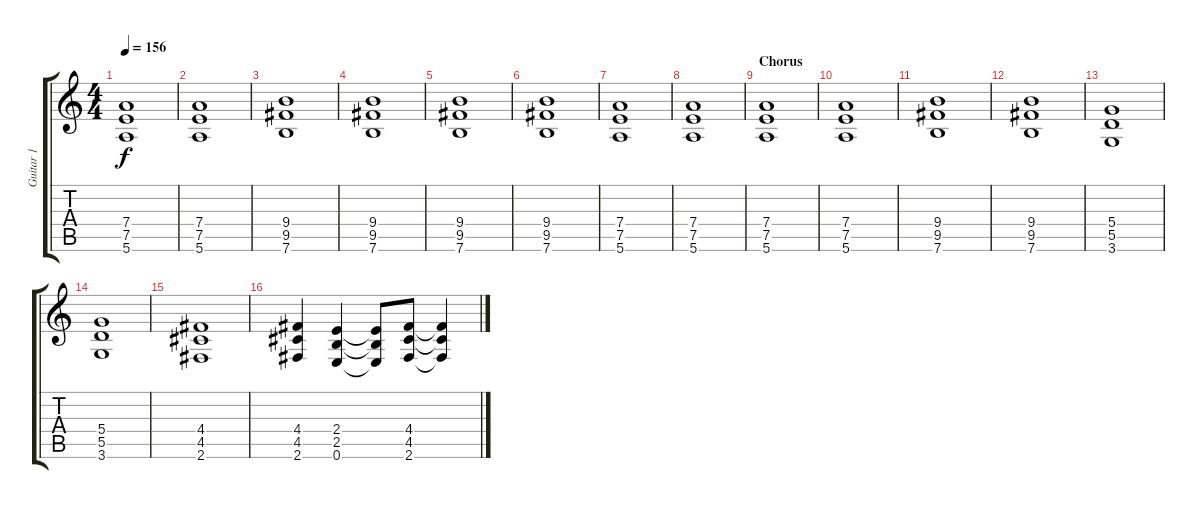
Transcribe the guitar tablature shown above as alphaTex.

\track ("Guitar 1" "Guitar 1") {instrument overdrivenguitar}
\staff {score tabs}
\tuning (E4 B3 G3 D3 A2 E2) {hide}
\ts (4 4)
\tempo 156
\clef g2
\ks c
(7.4 7.5 5.6).1{dy f} |
(7.4 7.5 5.6).1 |
(9.4 9.5 7.6).1 |
(9.4 9.5 7.6).1 |
(9.4 9.5 7.6).1 |
(9.4 9.5 7.6).1 |
(7.4 7.5 5.6).1 |
(7.4 7.5 5.6).1 |
\section ("" "Chorus")
(7.4 7.5 5.6).1 |
(7.4 7.5 5.6).1 |
(9.4 9.5 7.6).1 |
(9.4 9.5 7.6).1 |
(5.4 5.5 3.6).1 |
(5.4 5.5 3.6).1 |
(4.4 4.5 2.6).1 |
(4.4 4.5 2.6).4 (2.4 2.5 0.6).4 (2.4{t} 2.5{t} 0.6{t}).8 (4.4 4.5 2.6).8 (4.4{t} 4.5{t} 2.6{t}).4
